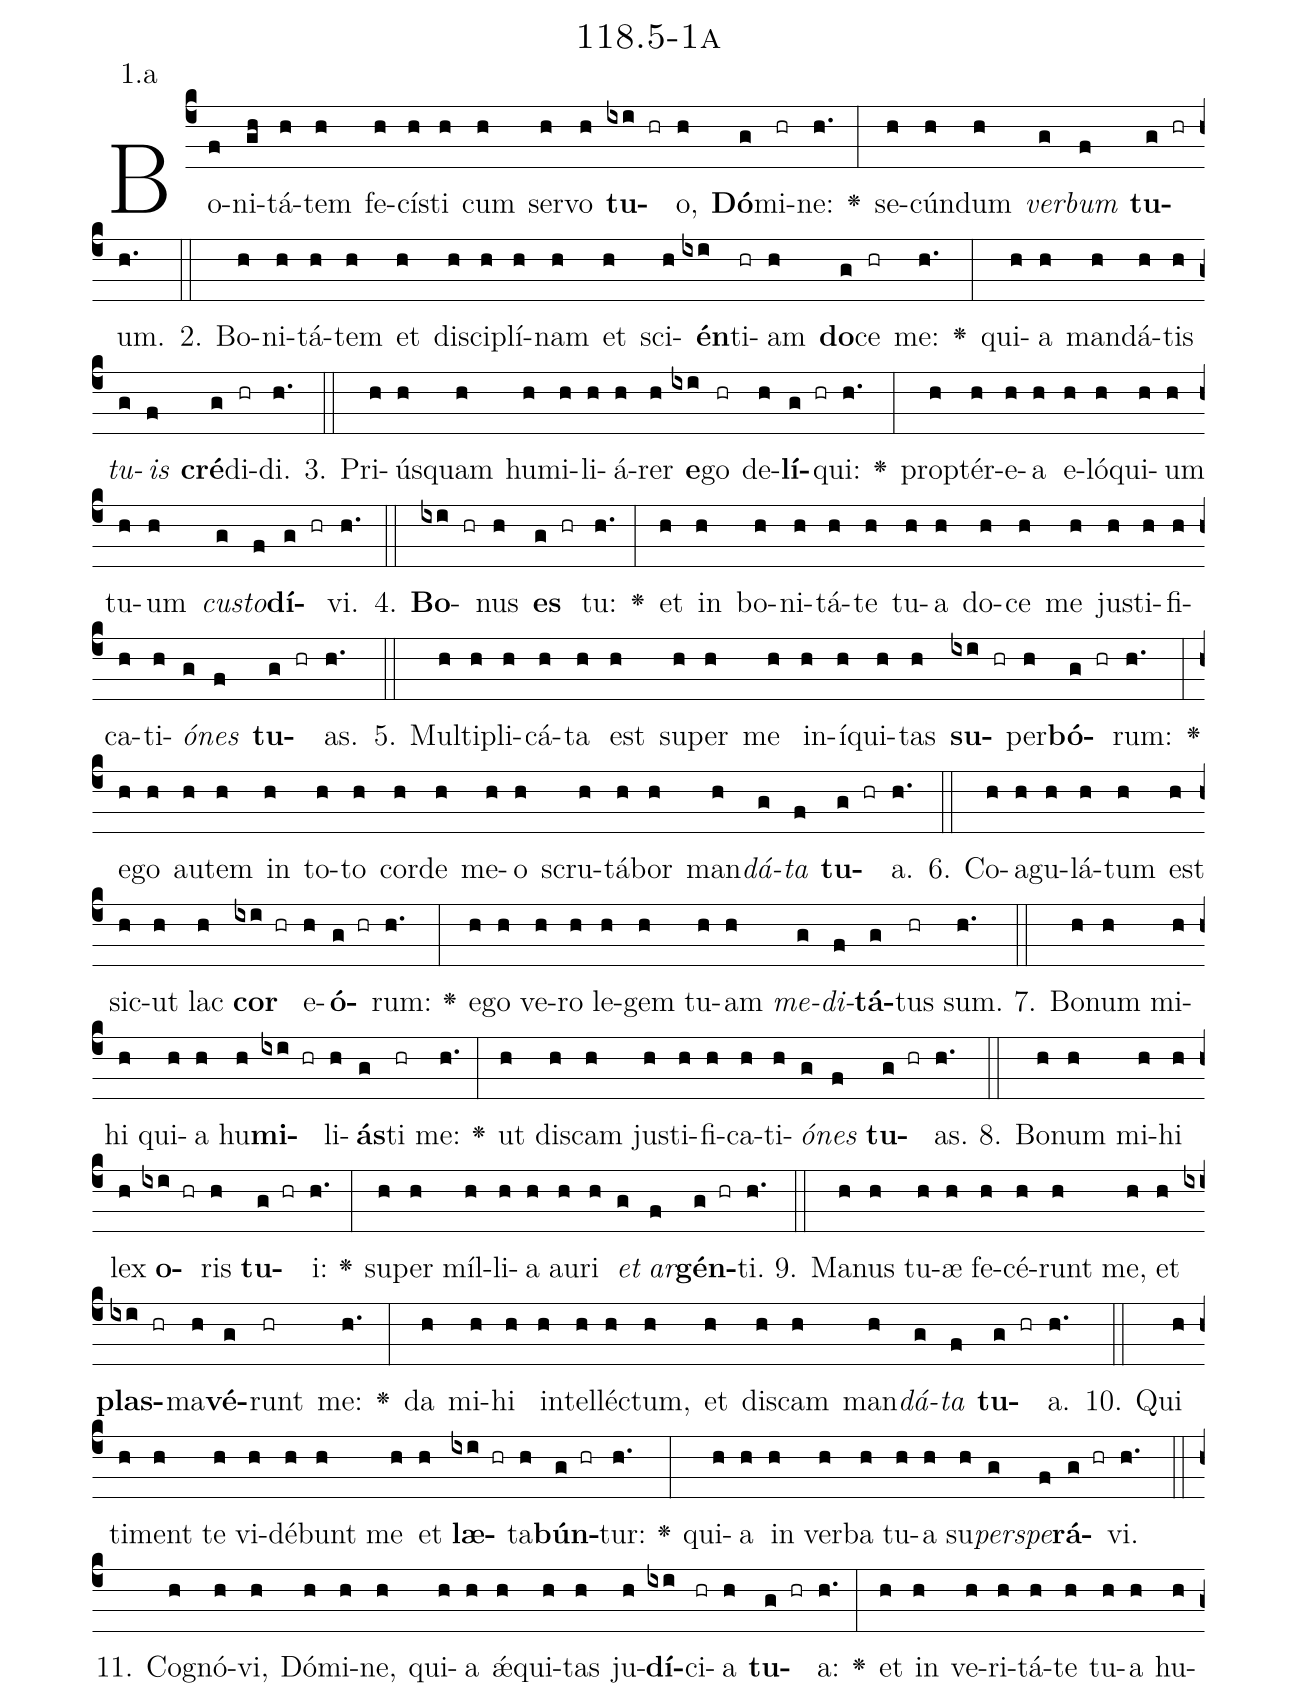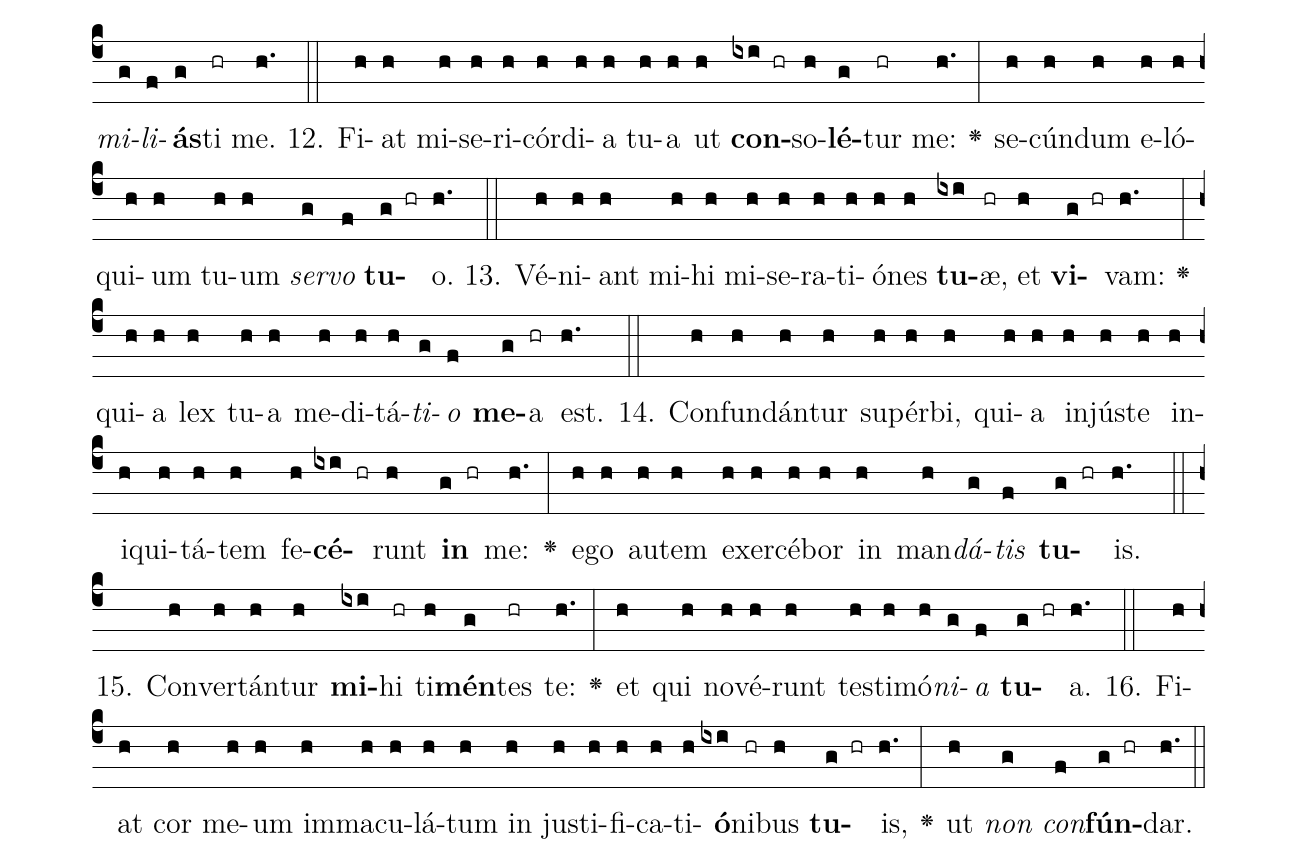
name: 118.5-1a;
annotation: 1.a;
%%
(c4)Bo(f)ni(gh)tá(h)tem(h) fe(h)cís(h)ti(h) cum(h) ser(h)vo(h) <b>tu</b>(ixi hr)o,(h) <b>Dó</b>(g)mi(hr)ne:(h.) <v>\greheightstar</v>(:) se(h)cún(h)dum(h) <i>ver</i>(g)<i>bum</i>(f) <b>tu</b>(g hr)um.(h.) (::)
2. Bo(h)ni(h)tá(h)tem(h) et(h) di(h)sci(h)plí(h)nam(h) et(h) sci(h)<b>én</b>(ixi)ti(hr)am(h) <b>do</b>(g)ce(hr) me:(h.) <v>\greheightstar</v>(:) qui(h)a(h) man(h)dá(h)tis(h) <i>tu</i>(g)<i>is</i>(f) <b>cré</b>(g)di(hr)di.(h.) (::)
3. Pri(h)ús(h)quam(h) hu(h)mi(h)li(h)á(h)rer(h) <b>e</b>(ixi)go(hr) de(h)<b>lí</b>(g hr)qui:(h.) <v>\greheightstar</v>(:) prop(h)tér(h)e(h)a(h) e(h)ló(h)qui(h)um(h) tu(h)um(h) <i>cus</i>(g)<i>to</i>(f)<b>dí</b>(g hr)vi.(h.) (::)
4. <b>Bo</b>(ixi hr)nus(h) <b>es</b>(g hr) tu:(h.) <v>\greheightstar</v>(:) et(h) in(h) bo(h)ni(h)tá(h)te(h) tu(h)a(h) do(h)ce(h) me(h) jus(h)ti(h)fi(h)ca(h)ti(h)<i>ó</i>(g)<i>nes</i>(f) <b>tu</b>(g hr)as.(h.) (::)
5. Mul(h)ti(h)pli(h)cá(h)ta(h) est(h) su(h)per(h) me(h) in(h)í(h)qui(h)tas(h) <b>su</b>(ixi hr)per(h)<b>bó</b>(g hr)rum:(h.) <v>\greheightstar</v>(:) e(h)go(h) au(h)tem(h) in(h) to(h)to(h) cor(h)de(h) me(h)o(h) scru(h)tá(h)bor(h) man(h)<i>dá</i>(g)<i>ta</i>(f) <b>tu</b>(g hr)a.(h.) (::)
6. Co(h)a(h)gu(h)lá(h)tum(h) est(h) sic(h)ut(h) lac(h) <b>cor</b>(ixi hr) e(h)<b>ó</b>(g hr)rum:(h.) <v>\greheightstar</v>(:) e(h)go(h) ve(h)ro(h) le(h)gem(h) tu(h)am(h) <i>me</i>(g)<i>di</i>(f)<b>tá</b>(g)tus(hr) sum.(h.) (::)
7. Bo(h)num(h) mi(h)hi(h) qui(h)a(h) hu(h)<b>mi</b>(ixi hr)li(h)<b>ás</b>(g)ti(hr) me:(h.) <v>\greheightstar</v>(:) ut(h) dis(h)cam(h) jus(h)ti(h)fi(h)ca(h)ti(h)<i>ó</i>(g)<i>nes</i>(f) <b>tu</b>(g hr)as.(h.) (::)
8. Bo(h)num(h) mi(h)hi(h) lex(h) <b>o</b>(ixi hr)ris(h) <b>tu</b>(g hr)i:(h.) <v>\greheightstar</v>(:) su(h)per(h) míl(h)li(h)a(h) au(h)ri(h) <i>et</i>(g) <i>ar</i>(f)<b>gén</b>(g hr)ti.(h.) (::)
9. Ma(h)nus(h) tu(h)æ(h) fe(h)cé(h)runt(h) me,(h) et(h) <b>plas</b>(ixi hr)ma(h)<b>vé</b>(g)runt(hr) me:(h.) <v>\greheightstar</v>(:) da(h) mi(h)hi(h) in(h)tel(h)léc(h)tum,(h) et(h) dis(h)cam(h) man(h)<i>dá</i>(g)<i>ta</i>(f) <b>tu</b>(g hr)a.(h.) (::)
10. Qui(h) ti(h)ment(h) te(h) vi(h)dé(h)bunt(h) me(h) et(h) <b>læ</b>(ixi hr)ta(h)<b>bún</b>(g hr)tur:(h.) <v>\greheightstar</v>(:) qui(h)a(h) in(h) ver(h)ba(h) tu(h)a(h) su(h)<i>per</i>(g)<i>spe</i>(f)<b>rá</b>(g hr)vi.(h.) (::)
11. Co(h)gnó(h)vi,(h) Dó(h)mi(h)ne,(h) qui(h)a(h) ǽ(h)qui(h)tas(h) ju(h)<b>dí</b>(ixi)ci(hr)a(h) <b>tu</b>(g hr)a:(h.) <v>\greheightstar</v>(:) et(h) in(h) ve(h)ri(h)tá(h)te(h) tu(h)a(h) hu(h)<i>mi</i>(g)<i>li</i>(f)<b>ás</b>(g)ti(hr) me.(h.) (::)
12. Fi(h)at(h) mi(h)se(h)ri(h)cór(h)di(h)a(h) tu(h)a(h) ut(h) <b>con</b>(ixi hr)so(h)<b>lé</b>(g)tur(hr) me:(h.) <v>\greheightstar</v>(:) se(h)cún(h)dum(h) e(h)ló(h)qui(h)um(h) tu(h)um(h) <i>ser</i>(g)<i>vo</i>(f) <b>tu</b>(g hr)o.(h.) (::)
13. Vé(h)ni(h)ant(h) mi(h)hi(h) mi(h)se(h)ra(h)ti(h)ó(h)nes(h) <b>tu</b>(ixi)æ,(hr) et(h) <b>vi</b>(g hr)vam:(h.) <v>\greheightstar</v>(:) qui(h)a(h) lex(h) tu(h)a(h) me(h)di(h)tá(h)<i>ti</i>(g)<i>o</i>(f) <b>me</b>(g)a(hr) est.(h.) (::)
14. Con(h)fun(h)dán(h)tur(h) su(h)pér(h)bi,(h) qui(h)a(h) in(h)jús(h)te(h) in(h)i(h)qui(h)tá(h)tem(h) fe(h)<b>cé</b>(ixi hr)runt(h) <b>in</b>(g hr) me:(h.) <v>\greheightstar</v>(:) e(h)go(h) au(h)tem(h) ex(h)er(h)cé(h)bor(h) in(h) man(h)<i>dá</i>(g)<i>tis</i>(f) <b>tu</b>(g hr)is.(h.) (::)
15. Con(h)ver(h)tán(h)tur(h) <b>mi</b>(ixi)hi(hr) ti(h)<b>mén</b>(g)tes(hr) te:(h.) <v>\greheightstar</v>(:) et(h) qui(h) no(h)vé(h)runt(h) tes(h)ti(h)mó(h)<i>ni</i>(g)<i>a</i>(f) <b>tu</b>(g hr)a.(h.) (::)
16. Fi(h)at(h) cor(h) me(h)um(h) im(h)ma(h)cu(h)lá(h)tum(h) in(h) jus(h)ti(h)fi(h)ca(h)ti(h)<b>ó</b>(ixi)ni(hr)bus(h) <b>tu</b>(g hr)is,(h.) <v>\greheightstar</v>(:) ut(h) <i>non</i>(g) <i>con</i>(f)<b>fún</b>(g hr)dar.(h.) (::)
